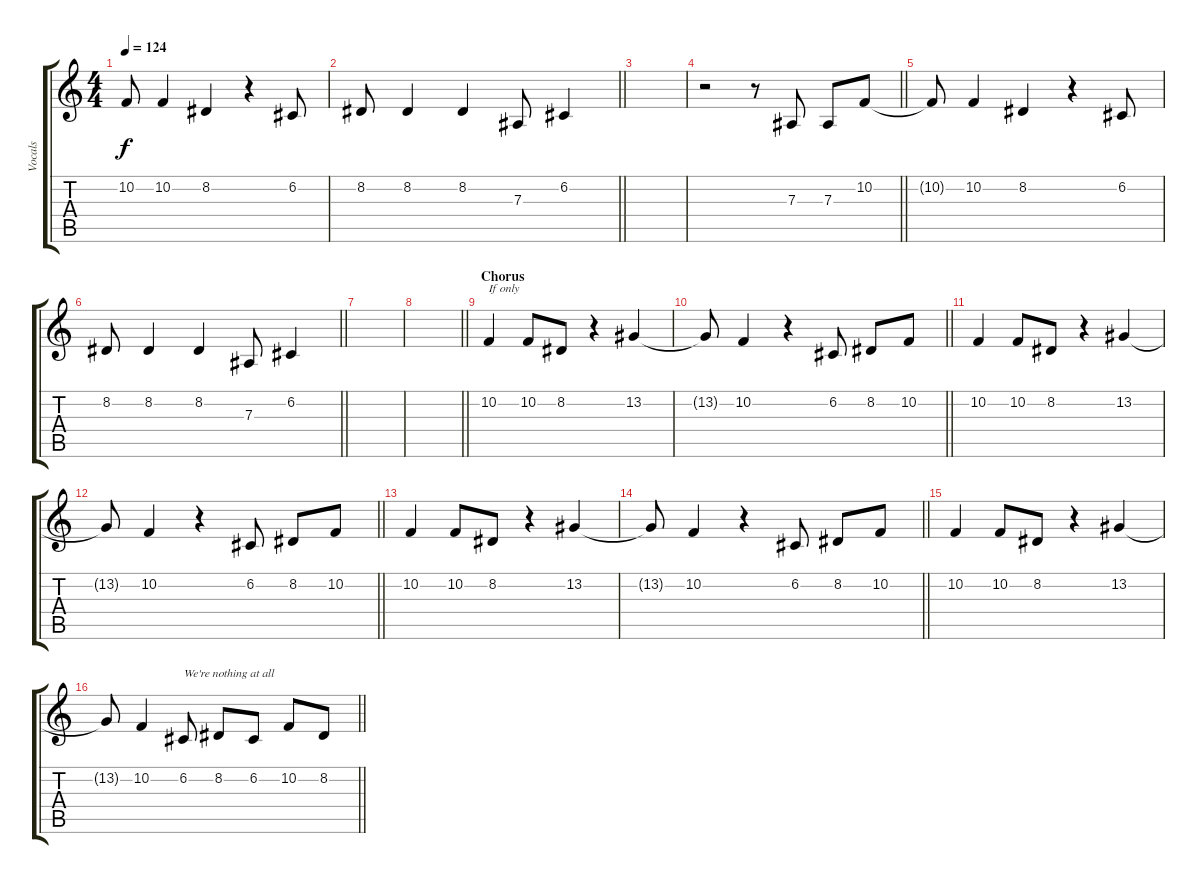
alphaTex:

\track ("Vocals" "Vocals") {instrument altosax}
\staff {score tabs}
\tuning (C4 G3 Eb3 Bb2 F2 C2) {hide}
\ts (4 4)
\tempo 124
\clef g2
\ks c
10.2{t}.8{dy f} 10.2.4 8.2.4 r.4 6.2.8 |
\barLineRight lightlight
8.2.8 8.2.4 8.2.4 7.3.8 6.2.4 |
|
\barLineRight lightlight
r.2 r.8 7.3.8 7.3.8 10.2.8 |
10.2{t}.8 10.2.4 8.2.4 r.4 6.2.8 |
\barLineRight lightlight
8.2.8 8.2.4 8.2.4 7.3.8 6.2.4 |
|
\barLineRight lightlight
|
\section ("" "Chorus")
10.2.4{txt "If only"} 10.2.8 8.2.8 r.4 13.2.4 |
\barLineRight lightlight
13.2{t}.8 10.2.4 r.4 6.2.8 8.2.8 10.2.8 |
10.2.4 10.2.8 8.2.8 r.4 13.2.4 |
\barLineRight lightlight
13.2{t}.8 10.2.4 r.4 6.2.8 8.2.8 10.2.8 |
10.2.4 10.2.8 8.2.8 r.4 13.2.4 |
\barLineRight lightlight
13.2{t}.8 10.2.4 r.4 6.2.8 8.2.8 10.2.8 |
10.2.4 10.2.8 8.2.8 r.4 13.2.4 |
\barLineRight lightlight
13.2{t}.8 10.2.4 6.2.8{txt "We're nothing at all"} 8.2.8 6.2.8 10.2.8 8.2.8
